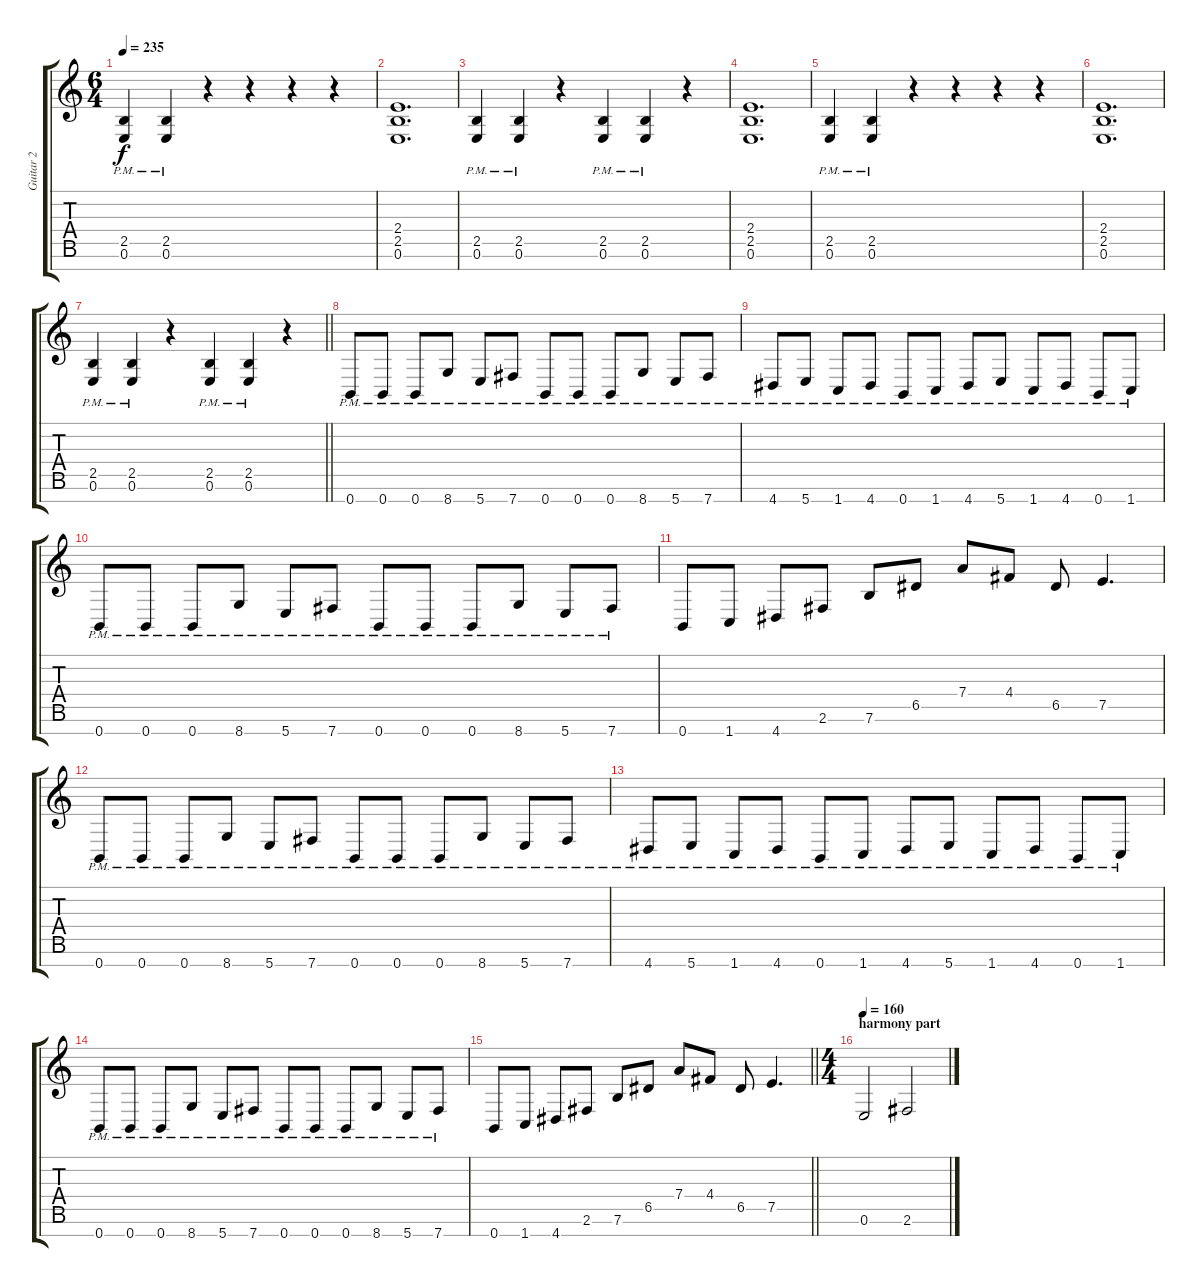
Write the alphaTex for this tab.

\track ("Guitar 2" "Guitar 2") {instrument distortionguitar}
\staff {score tabs}
\tuning (E4 B3 G3 D3 A2 E2 B1) {hide}
\ts (6 4)
\tempo 235
\clef g2
\ks c
(2.5{pm} 0.6).4{dy f} (2.5{pm} 0.6).4 r.4 r.4 r.4 r.4 |
(2.4 2.5 0.6).1{d} |
(2.5{pm} 0.6).4 (2.5{pm} 0.6).4 r.4 (2.5 0.6{pm}).4 (2.5 0.6{pm}).4 r.4 |
(2.4 2.5 0.6).1{d} |
(2.5{pm} 0.6).4 (2.5{pm} 0.6).4 r.4 r.4 r.4 r.4 |
(2.4 2.5 0.6).1{d} |
\barLineRight lightlight
(2.5{pm} 0.6).4 (2.5{pm} 0.6).4 r.4 (2.5 0.6{pm}).4 (2.5 0.6{pm}).4 r.4 |
0.7{pm}.8 0.7{pm}.8 0.7{pm}.8 8.7{pm}.8 5.7{pm}.8 7.7{pm}.8 0.7{pm}.8 0.7{pm}.8 0.7{pm}.8 8.7{pm}.8 5.7{pm}.8 7.7{pm}.8 |
4.7{pm}.8 5.7{pm}.8 1.7{pm}.8 4.7{pm}.8 0.7{pm}.8 1.7{pm}.8 4.7{pm}.8 5.7{pm}.8 1.7{pm}.8 4.7{pm}.8 0.7{pm}.8 1.7{pm}.8 |
0.7{pm}.8 0.7{pm}.8 0.7{pm}.8 8.7{pm}.8 5.7{pm}.8 7.7{pm}.8 0.7{pm}.8 0.7{pm}.8 0.7{pm}.8 8.7{pm}.8 5.7{pm}.8 7.7{pm}.8 |
0.7.8 1.7.8 4.7.8 2.6.8 7.6.8 6.5.8 7.4.8 4.4.8 6.5.8 7.5.4{d} |
0.7{pm}.8 0.7{pm}.8 0.7{pm}.8 8.7{pm}.8 5.7{pm}.8 7.7{pm}.8 0.7{pm}.8 0.7{pm}.8 0.7{pm}.8 8.7{pm}.8 5.7{pm}.8 7.7{pm}.8 |
4.7{pm}.8 5.7{pm}.8 1.7{pm}.8 4.7{pm}.8 0.7{pm}.8 1.7{pm}.8 4.7{pm}.8 5.7{pm}.8 1.7{pm}.8 4.7{pm}.8 0.7{pm}.8 1.7{pm}.8 |
0.7{pm}.8 0.7{pm}.8 0.7{pm}.8 8.7{pm}.8 5.7{pm}.8 7.7{pm}.8 0.7{pm}.8 0.7{pm}.8 0.7{pm}.8 8.7{pm}.8 5.7{pm}.8 7.7{pm}.8 |
\barLineRight lightlight
0.7.8 1.7.8 4.7.8 2.6.8 7.6.8 6.5.8 7.4.8 4.4.8 6.5.8 7.5.4{d} |
\ts (4 4)
\section ("" "harmony part")
\tempo 160
0.6.2 2.6.2
